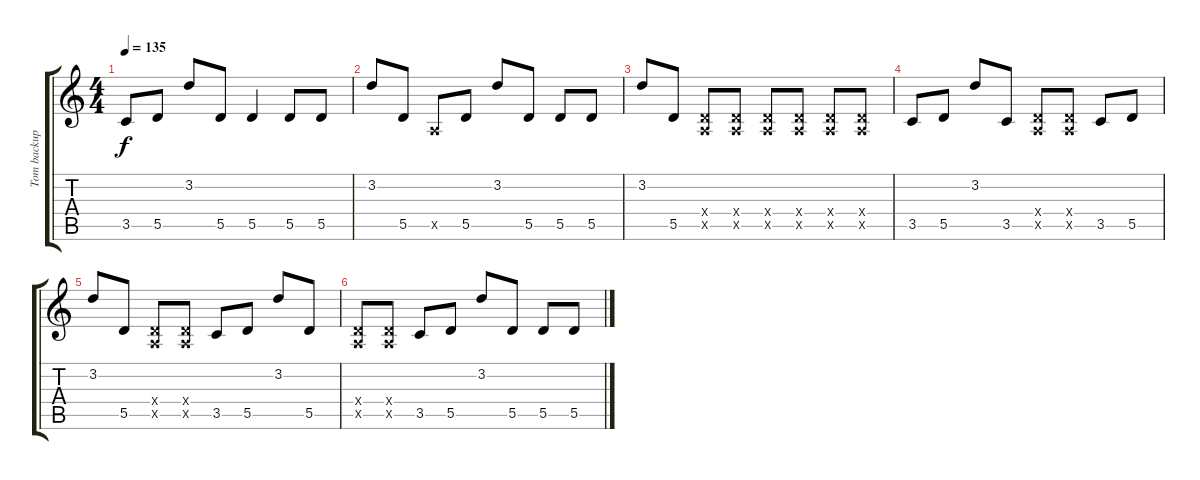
\track ("Tom backup" "Tom backup") {instrument distortionguitar}
\staff {score tabs}
\tuning (E4 B3 G3 D3 A2 D2) {hide}
\ts (4 4)
\tempo 135
\clef g2
\ks c
3.5.8{dy f} 5.5.8 3.2.8 5.5.8 5.5.4 5.5.8 5.5.8 |
3.2.8 5.5.8 0.5{x}.8 5.5.8 3.2.8 5.5.8 5.5.8 5.5.8 |
3.2.8 5.5.8 (0.4{x} 0.5{x}).8 (0.4{x} 0.5{x}).8 (0.4{x} 0.5{x}).8 (0.4{x} 0.5{x}).8 (0.4{x} 0.5{x}).8 (0.4{x} 0.5{x}).8 |
3.5.8 5.5.8 3.2.8 3.5.8 (0.4{x} 0.5{x}).8 (0.4{x} 0.5{x}).8 3.5.8 5.5.8 |
3.2.8 5.5.8 (0.4{x} 0.5{x}).8 (0.4{x} 0.5{x}).8 3.5.8 5.5.8 3.2.8 5.5.8 |
(0.4{x} 0.5{x}).8 (0.4{x} 0.5{x}).8 3.5.8 5.5.8 3.2.8 5.5.8 5.5.8 5.5.8
